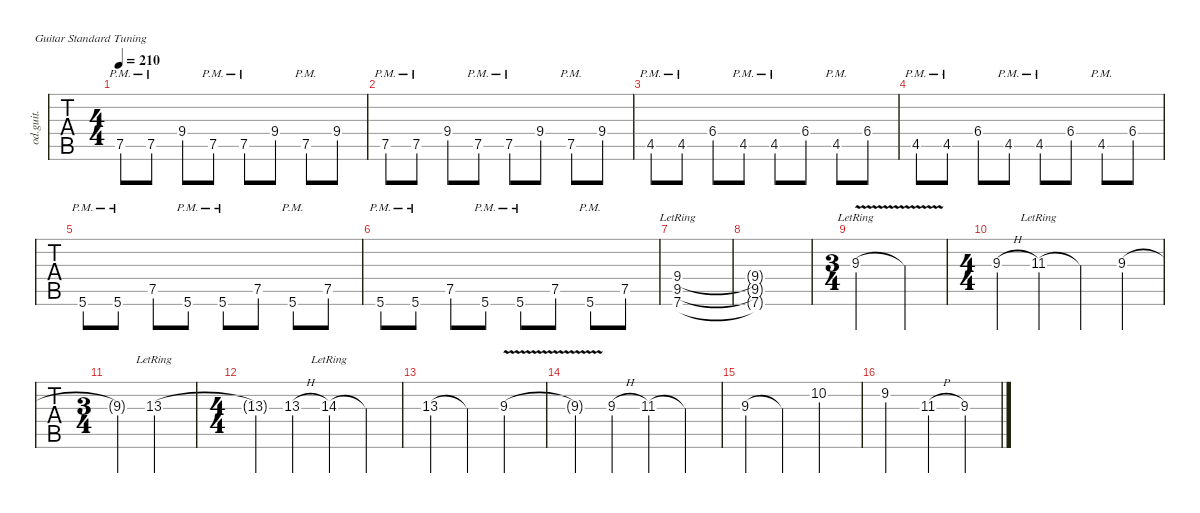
\defaultSystemsLayout 4
\hideDynamics
\bracketExtendMode nobrackets
\track ("guit1" "od.guit.") {instrument overdrivenguitar}
\staff {tabs}
\tuning (E4 B3 G3 D3 A2 E2)
\ts (4 4)
\tempo 210
\clef g2
\ks c
7.5{pm}.8{dy mf} 7.5{pm}.8 9.4.8 7.5{pm}.8 7.5{pm}.8 9.4.8 7.5{pm}.8 9.4.8 |
7.5{pm}.8 7.5{pm}.8 9.4.8 7.5{pm}.8 7.5{pm}.8 9.4.8 7.5{pm}.8 9.4.8 |
4.5{pm acc #}.8 4.5{pm acc #}.8 6.4{acc #}.8 4.5{pm acc #}.8 4.5{pm acc #}.8 6.4{acc #}.8 4.5{pm acc #}.8 6.4{acc #}.8 |
4.5{pm acc #}.8 4.5{pm acc #}.8 6.4{acc #}.8 4.5{pm acc #}.8 4.5{pm acc #}.8 6.4{acc #}.8 4.5{pm acc #}.8 6.4{acc #}.8 |
5.6{pm}.8 5.6{pm}.8 7.5.8 5.6{pm}.8 5.6{pm}.8 7.5.8 5.6{pm}.8 7.5.8 |
5.6{pm}.8 5.6{pm}.8 7.5.8 5.6{pm}.8 5.6{pm}.8 7.5.8 5.6{pm}.8 7.5.8 |
(7.6{lr} 9.5{acc #} 9.4).1 |
(7.6{t} 9.5{t acc #} 9.4{t}).1 |
\ts (3 4)
\beaming (8 2 2 2)
9.3{v lr}.2 9.3{t}.4 |
\ts (4 4)
\beaming (8 2 2 2 2)
9.3{h}.4 11.3{lr acc #}.4 11.3{t acc #}.4 9.3.4 |
\ts (3 4)
\beaming (8 2 2 2)
9.3{t}.4 13.3{lr acc #}.2 |
\ts (4 4)
\beaming (8 2 2 2 2)
13.3{t acc #}.4 13.3{h acc #}.4 14.3{lr}.4 14.3{t}.4 |
13.3{acc #}.4 13.3{t acc #}.4 9.3{v}.2 |
9.3{t}.4 9.3{h}.4 11.3{acc #}.4 11.3{t acc #}.4 |
9.3.4 9.3{t}.4 10.2.2 |
9.2{acc #}.2 11.3{h acc #}.4 9.3.4
